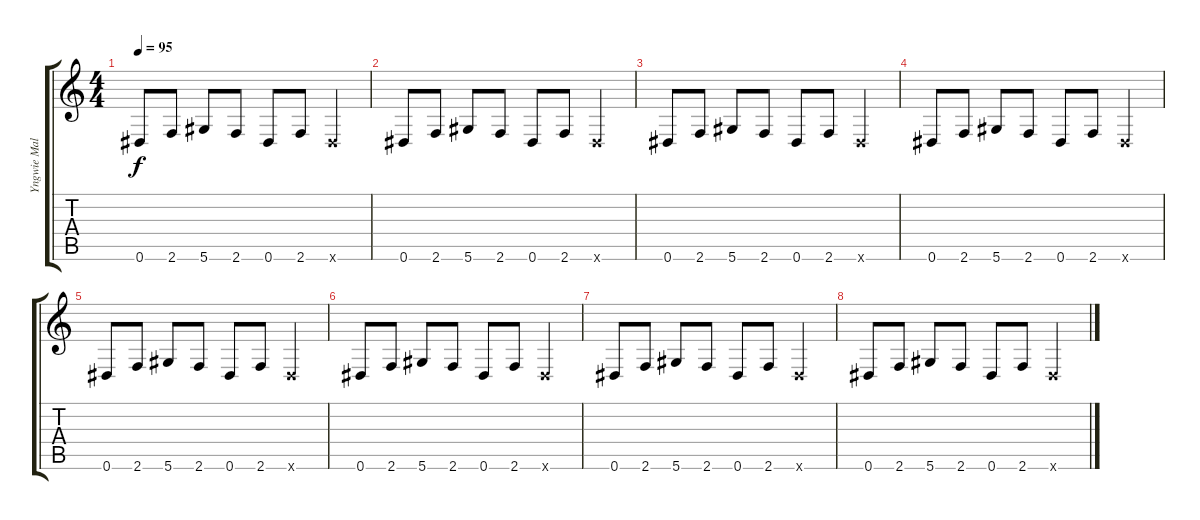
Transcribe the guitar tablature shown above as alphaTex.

\track ("Yngwie Malmsteen" "Yngwie Mal") {instrument overdrivenguitar}
\staff {score tabs}
\tuning (Eb4 Bb3 Gb3 Db3 Ab2 Eb2) {hide}
\ts (4 4)
\tempo 95
\clef g2
\ks c
0.6.8{dy f} 2.6.8 5.6.8 2.6.8 0.6.8 2.6.8 0.6{x}.4 |
0.6.8 2.6.8 5.6.8 2.6.8 0.6.8 2.6.8 0.6{x}.4 |
0.6.8 2.6.8 5.6.8 2.6.8 0.6.8 2.6.8 0.6{x}.4 |
0.6.8 2.6.8 5.6.8 2.6.8 0.6.8 2.6.8 0.6{x}.4 |
0.6.8 2.6.8 5.6.8 2.6.8 0.6.8 2.6.8 0.6{x}.4 |
0.6.8 2.6.8 5.6.8 2.6.8 0.6.8 2.6.8 0.6{x}.4 |
0.6.8 2.6.8 5.6.8 2.6.8 0.6.8 2.6.8 0.6{x}.4 |
0.6.8 2.6.8 5.6.8 2.6.8 0.6.8 2.6.8 0.6{x}.4
